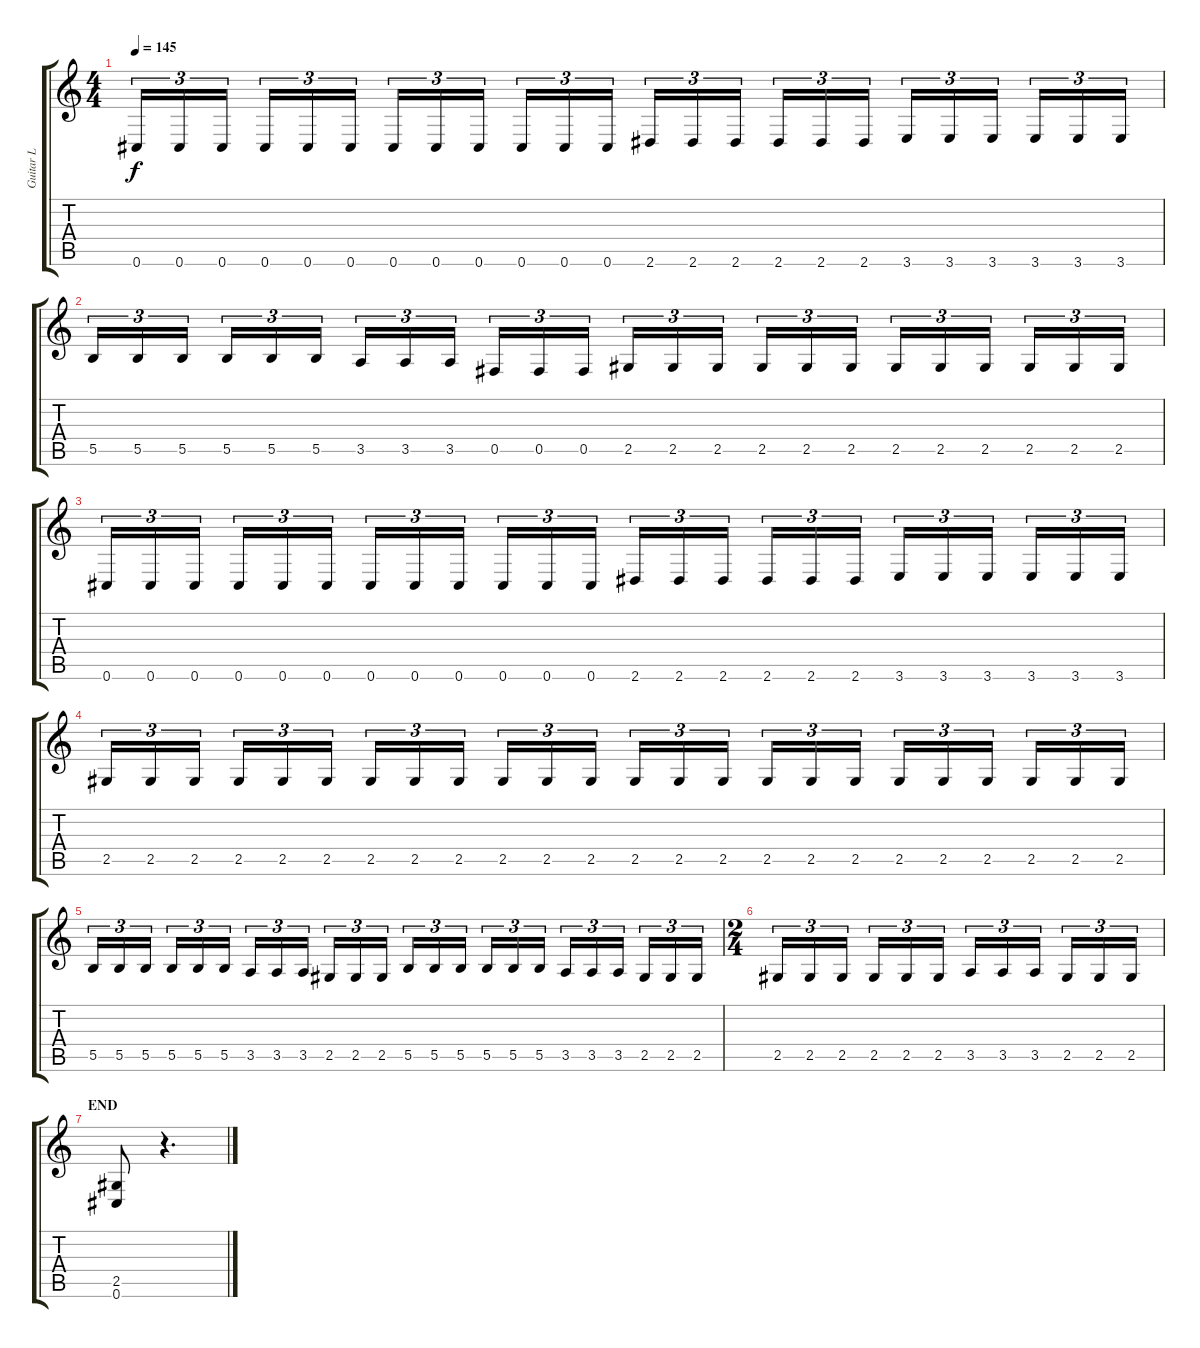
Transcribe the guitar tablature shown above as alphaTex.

\track ("Guitar L" "Guitar L") {instrument distortionguitar}
\staff {score tabs}
\tuning (Db4 Ab3 E3 B2 Gb2 Db2) {hide}
\ts (4 4)
\tempo 145
\clef g2
\ks c
0.6.16{tu (3 2) dy f} 0.6.16{tu (3 2)} 0.6.16{tu (3 2)} 0.6.16{tu (3 2)} 0.6.16{tu (3 2)} 0.6.16{tu (3 2)} 0.6.16{tu (3 2)} 0.6.16{tu (3 2)} 0.6.16{tu (3 2)} 0.6.16{tu (3 2)} 0.6.16{tu (3 2)} 0.6.16{tu (3 2)} 2.6.16{tu (3 2)} 2.6.16{tu (3 2)} 2.6.16{tu (3 2)} 2.6.16{tu (3 2)} 2.6.16{tu (3 2)} 2.6.16{tu (3 2)} 3.6.16{tu (3 2)} 3.6.16{tu (3 2)} 3.6.16{tu (3 2)} 3.6.16{tu (3 2)} 3.6.16{tu (3 2)} 3.6.16{tu (3 2)} |
5.5.16{tu (3 2)} 5.5.16{tu (3 2)} 5.5.16{tu (3 2)} 5.5.16{tu (3 2)} 5.5.16{tu (3 2)} 5.5.16{tu (3 2)} 3.5.16{tu (3 2)} 3.5.16{tu (3 2)} 3.5.16{tu (3 2)} 0.5.16{tu (3 2)} 0.5.16{tu (3 2)} 0.5.16{tu (3 2)} 2.5.16{tu (3 2)} 2.5.16{tu (3 2)} 2.5.16{tu (3 2)} 2.5.16{tu (3 2)} 2.5.16{tu (3 2)} 2.5.16{tu (3 2)} 2.5.16{tu (3 2)} 2.5.16{tu (3 2)} 2.5.16{tu (3 2)} 2.5.16{tu (3 2)} 2.5.16{tu (3 2)} 2.5.16{tu (3 2)} |
0.6.16{tu (3 2)} 0.6.16{tu (3 2)} 0.6.16{tu (3 2)} 0.6.16{tu (3 2)} 0.6.16{tu (3 2)} 0.6.16{tu (3 2)} 0.6.16{tu (3 2)} 0.6.16{tu (3 2)} 0.6.16{tu (3 2)} 0.6.16{tu (3 2)} 0.6.16{tu (3 2)} 0.6.16{tu (3 2)} 2.6.16{tu (3 2)} 2.6.16{tu (3 2)} 2.6.16{tu (3 2)} 2.6.16{tu (3 2)} 2.6.16{tu (3 2)} 2.6.16{tu (3 2)} 3.6.16{tu (3 2)} 3.6.16{tu (3 2)} 3.6.16{tu (3 2)} 3.6.16{tu (3 2)} 3.6.16{tu (3 2)} 3.6.16{tu (3 2)} |
2.5.16{tu (3 2)} 2.5.16{tu (3 2)} 2.5.16{tu (3 2)} 2.5.16{tu (3 2)} 2.5.16{tu (3 2)} 2.5.16{tu (3 2)} 2.5.16{tu (3 2)} 2.5.16{tu (3 2)} 2.5.16{tu (3 2)} 2.5.16{tu (3 2)} 2.5.16{tu (3 2)} 2.5.16{tu (3 2)} 2.5.16{tu (3 2)} 2.5.16{tu (3 2)} 2.5.16{tu (3 2)} 2.5.16{tu (3 2)} 2.5.16{tu (3 2)} 2.5.16{tu (3 2)} 2.5.16{tu (3 2)} 2.5.16{tu (3 2)} 2.5.16{tu (3 2)} 2.5.16{tu (3 2)} 2.5.16{tu (3 2)} 2.5.16{tu (3 2)} |
5.5.16{tu (3 2)} 5.5.16{tu (3 2)} 5.5.16{tu (3 2)} 5.5.16{tu (3 2)} 5.5.16{tu (3 2)} 5.5.16{tu (3 2)} 3.5.16{tu (3 2)} 3.5.16{tu (3 2)} 3.5.16{tu (3 2)} 2.5.16{tu (3 2)} 2.5.16{tu (3 2)} 2.5.16{tu (3 2)} 5.5.16{tu (3 2)} 5.5.16{tu (3 2)} 5.5.16{tu (3 2)} 5.5.16{tu (3 2)} 5.5.16{tu (3 2)} 5.5.16{tu (3 2)} 3.5.16{tu (3 2)} 3.5.16{tu (3 2)} 3.5.16{tu (3 2)} 2.5.16{tu (3 2)} 2.5.16{tu (3 2)} 2.5.16{tu (3 2)} |
\ts (2 4)
2.5.16{tu (3 2)} 2.5.16{tu (3 2)} 2.5.16{tu (3 2)} 2.5.16{tu (3 2)} 2.5.16{tu (3 2)} 2.5.16{tu (3 2)} 3.5.16{tu (3 2)} 3.5.16{tu (3 2)} 3.5.16{tu (3 2)} 2.5.16{tu (3 2)} 2.5.16{tu (3 2)} 2.5.16{tu (3 2)} |
\section ("" "END")
(2.5 0.6).8 r.4{d}
